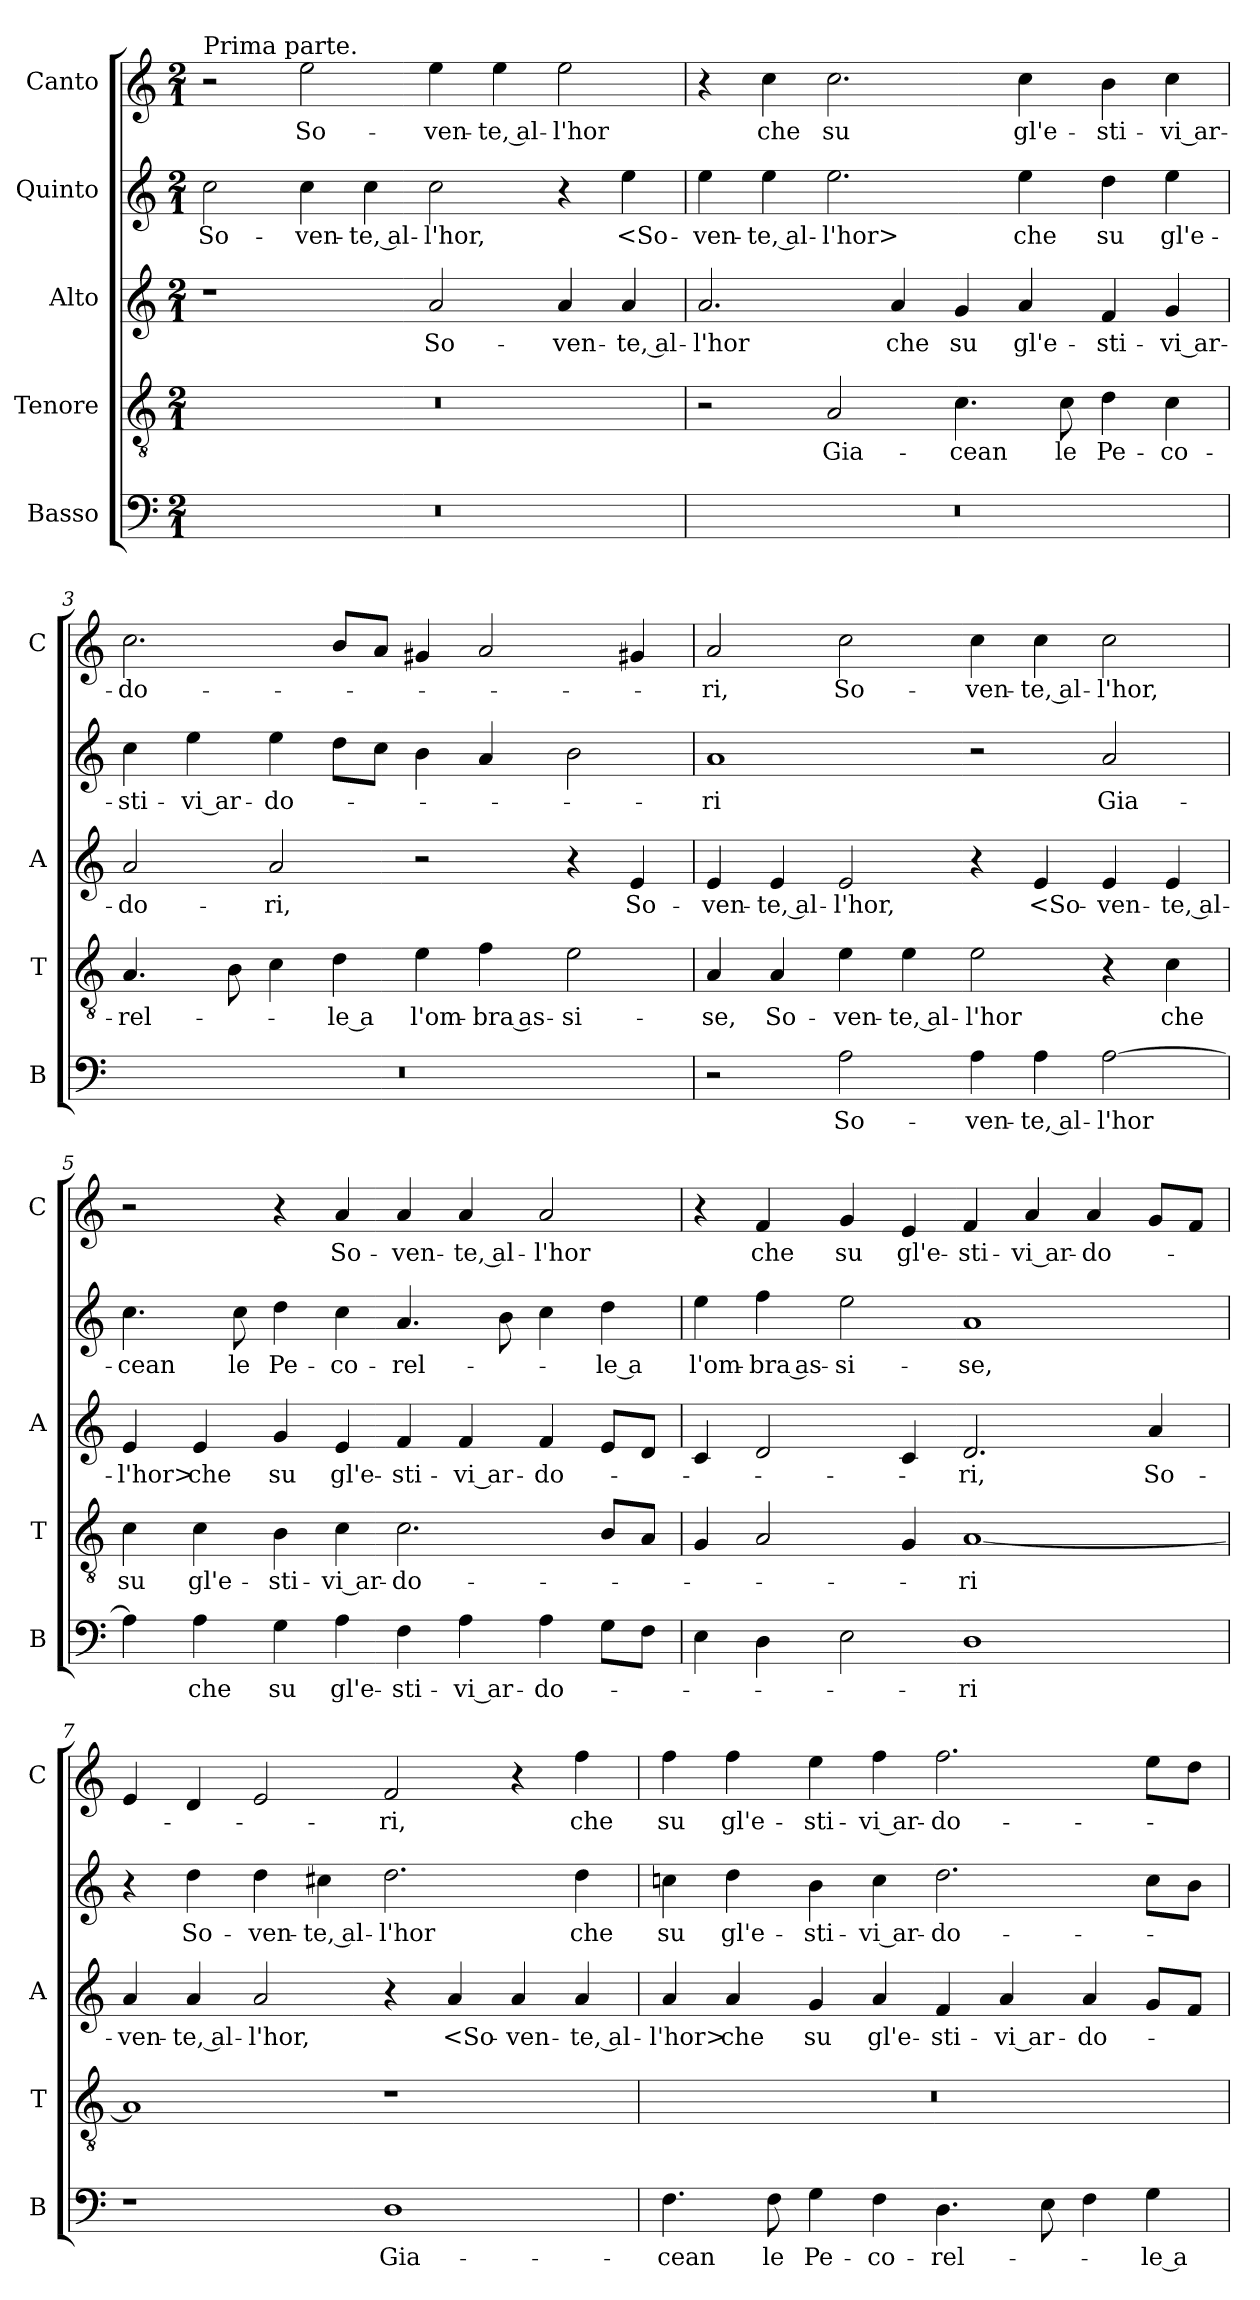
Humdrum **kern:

**kern	**text	**kern	**text	**kern	**text	**kern	**text	**kern	**text
*part5	*part5	*part4	*part4	*part3	*part3	*part2	*part2	*part1	*part1
*staff5	*staff5	*staff4	*staff4	*staff3	*staff3	*staff2	*staff2	*staff1	*staff1
*I"Basso	*	*I"Tenore	*	*I"Alto	*	*I"Quinto	*	*I"Canto	*
*I'B	*	*I'T	*	*I'A	*	*	*	*I'C	*
*clefF4	*	*clefGv2	*	*clefG2	*	*clefG2	*	*clefG2	*
*k[]	*	*k[]	*	*k[]	*	*k[]	*	*k[]	*
*C:	*	*C:	*	*C:	*	*C:	*	*C:	*
*M2/1	*	*M2/1	*	*M2/1	*	*M2/1	*	*M2/1	*
=1	=1	=1	=1	=1	=1	=1	=1	=1	=1
!	!	!	!	!	!	!	!	!LO:TX:a:t=Prima parte.	!
0r	.	0r	.	1r	.	2cc	So-	2r	.
.	.	.	.	.	.	4cc	-ven-	2ee	So-
.	.	.	.	.	.	4cc	-te, al-	.	.
.	.	.	.	2a	So-	2cc	-l'hor,	4ee	-ven-
.	.	.	.	.	.	.	.	4ee	-te, al-
.	.	.	.	4a	-ven-	4r	.	2ee	-l'hor
.	.	.	.	4a	-te, al-	4ee	<So-	.	.
=2	=2	=2	=2	=2	=2	=2	=2	=2	=2
0r	.	2r	.	2.a	-l'hor	4ee	-ven-	4r	.
.	.	.	.	.	.	4ee	-te, al-	4cc	che
.	.	2A	Gia-	.	.	2.ee	-l'hor>	2.cc	su
.	.	.	.	4a	che	.	.	.	.
.	.	4.c	-cean	4g	su	.	.	.	.
.	.	.	.	4a	gl'e-	4ee	che	4cc	gl'e-
.	.	8c	le	.	.	.	.	.	.
.	.	4d	Pe-	4f	-sti-	4dd	su	4b	-sti-
.	.	4c	-co-	4g	-vi ar-	4ee	gl'e-	4cc	-vi ar-
=3	=3	=3	=3	=3	=3	=3	=3	=3	=3
0r	.	4.A	-rel-	2a	-do-	4cc	-sti-	2.cc	-do-
.	.	.	.	.	.	4ee	-vi ar-	.	.
.	.	8B	.	.	.	.	.	.	.
.	.	4c	.	2a	-ri,	4ee	-do-	.	.
.	.	4d	-le a	.	.	8ddL	.	8bL	.
.	.	.	.	.	.	8ccJ	.	8aJ	.
.	.	4e	l'om-	2r	.	4b	.	4g#X	.
.	.	4f	-bra as-	.	.	4a	.	2a	.
.	.	2e	-si-	4r	.	2b	.	.	.
.	.	.	.	4e	So-	.	.	4g#X	.
=4	=4	=4	=4	=4	=4	=4	=4	=4	=4
2r	.	4A	-se,	4e	-ven-	1a	-ri	2a	-ri,
.	.	4A	So-	4e	-te, al-	.	.	.	.
2A	So-	4e	-ven-	2e	-l'hor,	.	.	2cc	So-
.	.	4e	-te, al-	.	.	.	.	.	.
4A	-ven-	2e	-l'hor	4r	.	2r	.	4cc	-ven-
4A	-te, al-	.	.	4e	<So-	.	.	4cc	-te, al-
[2A	-l'hor	4r	.	4e	-ven-	2a	Gia-	2cc	-l'hor,
.	.	4c	che	4e	-te, al-	.	.	.	.
=5	=5	=5	=5	=5	=5	=5	=5	=5	=5
4A]	.	4c	su	4e	-l'hor>	4.cc	-cean	2r	.
4A	che	4c	gl'e-	4e	che	.	.	.	.
.	.	.	.	.	.	8cc	le	.	.
4G	su	4B	-sti-	4g	su	4dd	Pe-	4r	.
4A	gl'e-	4c	-vi ar-	4e	gl'e-	4cc	-co-	4a	So-
4F	-sti-	2.c	-do-	4f	-sti-	4.a	-rel-	4a	-ven-
4A	-vi ar-	.	.	4f	-vi ar-	.	.	4a	-te, al-
.	.	.	.	.	.	8b	.	.	.
4A	-do-	.	.	4f	-do-	4cc	.	2a	-l'hor
8GL	.	8BL	.	8eL	.	4dd	-le a	.	.
8FJ	.	8AJ	.	8dJ	.	.	.	.	.
=6	=6	=6	=6	=6	=6	=6	=6	=6	=6
4E	.	4G	.	4c	.	4ee	l'om-	4r	.
4D	.	2A	.	2d	.	4ff	-bra as-	4f	che
2E	.	.	.	.	.	2ee	-si-	4g	su
.	.	4G	.	4c	.	.	.	4e	gl'e-
1D	-ri	[1A	-ri	2.d	-ri,	1a	-se,	4f	-sti-
.	.	.	.	.	.	.	.	4a	-vi ar-
.	.	.	.	.	.	.	.	4a	-do-
.	.	.	.	4a	So-	.	.	8gL	.
.	.	.	.	.	.	.	.	8fJ	.
=7	=7	=7	=7	=7	=7	=7	=7	=7	=7
1r	.	1A]	.	4a	-ven-	4r	.	4e	.
.	.	.	.	4a	-te, al-	4dd	So-	4d	.
.	.	.	.	2a	-l'hor,	4dd	-ven-	2e	.
.	.	.	.	.	.	4cc#X	-te, al-	.	.
1D	Gia-	1r	.	4r	.	2.dd	-l'hor	2f	-ri,
.	.	.	.	4a	<So-	.	.	.	.
.	.	.	.	4a	-ven-	.	.	4r	.
.	.	.	.	4a	-te, al-	4dd	che	4ff	che
=8	=8	=8	=8	=8	=8	=8	=8	=8	=8
4.F	-cean	0r	.	4a	-l'hor>	4ccn	su	4ff	su
.	.	.	.	4a	che	4dd	gl'e-	4ff	gl'e-
8F	le	.	.	.	.	.	.	.	.
4G	Pe-	.	.	4g	su	4b	-sti-	4ee	-sti-
4F	-co-	.	.	4a	gl'e-	4cc	-vi ar-	4ff	-vi ar-
4.D	-rel-	.	.	4f	-sti-	2.dd	-do-	2.ff	-do-
.	.	.	.	4a	-vi ar-	.	.	.	.
8E	.	.	.	.	.	.	.	.	.
4F	.	.	.	4a	-do-	.	.	.	.
4G	-le a	.	.	8gL	.	8ccL	.	8eeL	.
.	.	.	.	8fJ	.	8bJ	.	8ddJ	.
=	=	=	=	=	=	=	=	=	=
*-	*-	*-	*-	*-	*-	*-	*-	*-	*-
